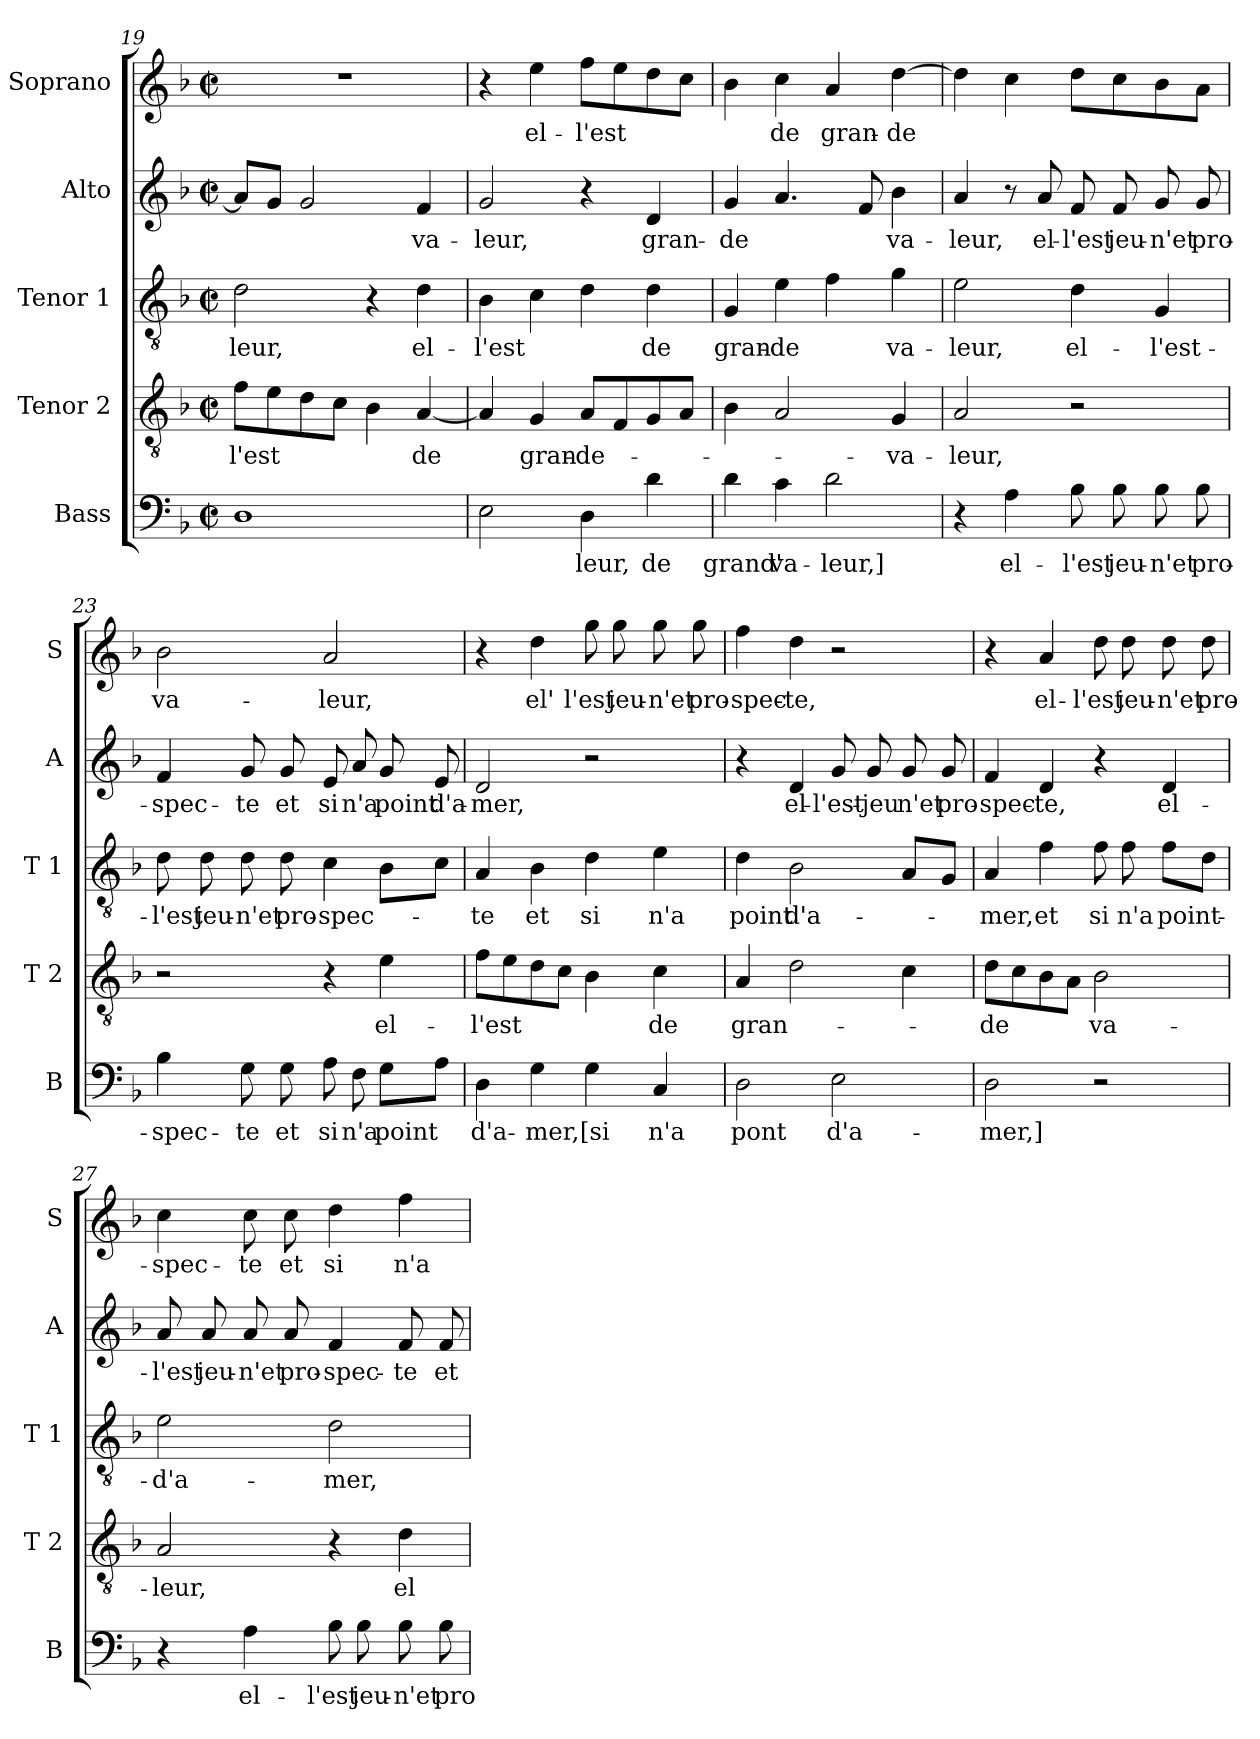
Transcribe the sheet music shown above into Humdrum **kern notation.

**kern	**text	**kern	**text	**kern	**text	**kern	**text	**kern	**text
*part5	*part5	*part4	*part4	*part3	*part3	*part2	*part2	*part1	*part1
*staff5	*staff5	*staff4	*staff4	*staff3	*staff3	*staff2	*staff2	*staff1	*staff1
*I"Bass	*	*I"Tenor 2	*	*I"Tenor 1	*	*I"Alto	*	*I"Soprano	*
*I'B	*	*I'T 2	*	*I'T 1	*	*I'A	*	*I'S	*
*clefF4	*	*clefGv2	*	*clefGv2	*	*clefG2	*	*clefG2	*
*k[b-]	*	*k[b-]	*	*k[b-]	*	*k[b-]	*	*k[b-]	*
*F:	*	*F:	*	*F:	*	*F:	*	*F:	*
*M2/2	*	*M2/2	*	*M2/2	*	*M2/2	*	*M2/2	*
*met(c|)	*	*met(c|)	*	*met(c|)	*	*met(c|)	*	*met(c|)	*
=19	=19	=19	=19	=19	=19	=19	=19	=19	=19
1D	.	8f\L	-l'est	2d\	-leur,	8a/L]	.	1r	.
.	.	8e\	.	.	.	8g/J	.	.	.
.	.	8d\	.	.	.	2g/	.	.	.
.	.	8c\J	.	.	.	.	.	.	.
.	.	4B-\	.	4r	.	.	.	.	.
.	.	[4A/	de	4d\	el-	4f/	va-	.	.
=20	=20	=20	=20	=20	=20	=20	=20	=20	=20
2E\	.	4A/]	.	4B-\	-l'est	2g/	-leur,	4r	.
.	.	4G/	gran-	4c\	.	.	.	4ee\	el-
4D\	-leur,	8A/L	-de-	4d\	.	4r	.	8ff\L	-l'est
.	.	8F/	.	.	.	.	.	8ee\	.
4d\	de	8G/	.	4d\	de	4d/	gran-	8dd\	.
.	.	8A/J	.	.	.	.	.	8cc\J	.
=21	=21	=21	=21	=21	=21	=21	=21	=21	=21
4d\	grand'	4B-\	.	4G/	gran-	4g/	-de	4b-\	.
4c\	va-	2A/	.	4e\	-de	4.a/	.	4cc\	de
2d\	-leur,]	.	.	4f\	.	.	.	4a/	gran-
.	.	.	.	.	.	8f/	.	.	.
.	.	4G/	-va-	4g\	va-	4b-\	va-	[4dd\	-de
=22	=22	=22	=22	=22	=22	=22	=22	=22	=22
4r	.	2A/	-leur,	2e\	-leur,	4a/	-leur,	4dd\]	.
4A\	el-	.	.	.	.	8r	.	4cc\	.
.	.	.	.	.	.	8a/	el-	.	.
8B-\	-l'est	2r	.	4d\	el-	8f/	-l'est	8dd\L	.
8B-\	jeu-	.	.	.	.	8f/	jeu-	8cc\	.
8B-\	-n'et	.	.	4G/	-l'est-	8g/	-n'et	8b-\	.
8B-\	pro-	.	.	.	.	8g/	pro-	8a\J	.
!!LO:PB:g=z
=23	=23	=23	=23	=23	=23	=23	=23	=23	=23
4B-\	-spec-	2r	.	8d\	-l'est	4f/	-spec-	2b-\	va-
.	.	.	.	8d\	jeu-	.	.	.	.
8G\	-te	.	.	8d\	-n'et	8g/	-te	.	.
8G\	et	.	.	8d\	pro-	8g/	et	.	.
8A\	si	4r	.	4c\	-spec-	8e/	si	2a/	-leur,
8F\	n'a	.	.	.	.	8a/	n'a	.	.
8G\L	point	4e\	el-	8B-\L	.	8g/	point	.	.
8A\J	.	.	.	8c\J	.	8e/	d'a-	.	.
=24	=24	=24	=24	=24	=24	=24	=24	=24	=24
4D\	d'a-	8f\L	-l'est	4A/	-te	2d/	-mer,	4r	.
.	.	8e\	.	.	.	.	.	.	.
4G\	-mer,	8d\	.	4B-\	et	.	.	4dd\	el'
.	.	8c\J	.	.	.	.	.	.	.
4G\	[si	4B-\	.	4d\	si	2r	.	8gg\	l'est
.	.	.	.	.	.	.	.	8gg\	jeu-
4C/	n'a	4c\	de	4e\	n'a	.	.	8gg\	-n'et
.	.	.	.	.	.	.	.	8gg\	pro-
=25	=25	=25	=25	=25	=25	=25	=25	=25	=25
2D\	pont	4A/	gran-	4d\	point	4r	.	4ff\	-spec-
.	.	2d\	.	2B-\	d'a-	4d/	el-	4dd\	-te,
2E\	d'a-	.	.	.	.	8g/	-l'est-	2r	.
.	.	.	.	.	.	8g/	-jeu	.	.
.	.	4c\	.	8A/L	.	8g/	n'et	.	.
.	.	.	.	8G/J	.	8g/	pro-	.	.
=26	=26	=26	=26	=26	=26	=26	=26	=26	=26
2D\	-mer,]	8d\L	-de	4A/	-mer,	4f/	-spec-	4r	.
.	.	8c\	.	.	.	.	.	.	.
.	.	8B-\	.	4f\	et	4d/	-te,	4a/	el-
.	.	8A\J	.	.	.	.	.	.	.
2r	.	2B-\	va-	8f\	si	4r	.	8dd\	-l'est
.	.	.	.	8f\	n'a	.	.	8dd\	jeu-
.	.	.	.	8f\L	point-	4d/	el-	8dd\	-n'et
.	.	.	.	8d\J	.	.	.	8dd\	pro-
!!LO:LB:g=z
=27	=27	=27	=27	=27	=27	=27	=27	=27	=27
4r	.	2A/	-leur,	2e\	-d'a-	8a/	-l'est	4cc\	-spec-
.	.	.	.	.	.	8a/	jeu-	.	.
4A\	el-	.	.	.	.	8a/	-n'et	8cc\	-te
.	.	.	.	.	.	8a/	pro-	8cc\	et
8B-\	-l'est	4r	.	2d\	-mer,	4f/	-spec-	4dd\	si
8B-\	jeu-	.	.	.	.	.	.	.	.
8B-\	-n'et	4d\	el-	.	.	8f/	-te	4ff\	n'a
8B-\	pro-	.	.	.	.	8f/	et	.	.
=	=	=	=	=	=	=	=	=	=
*-	*-	*-	*-	*-	*-	*-	*-	*-	*-
